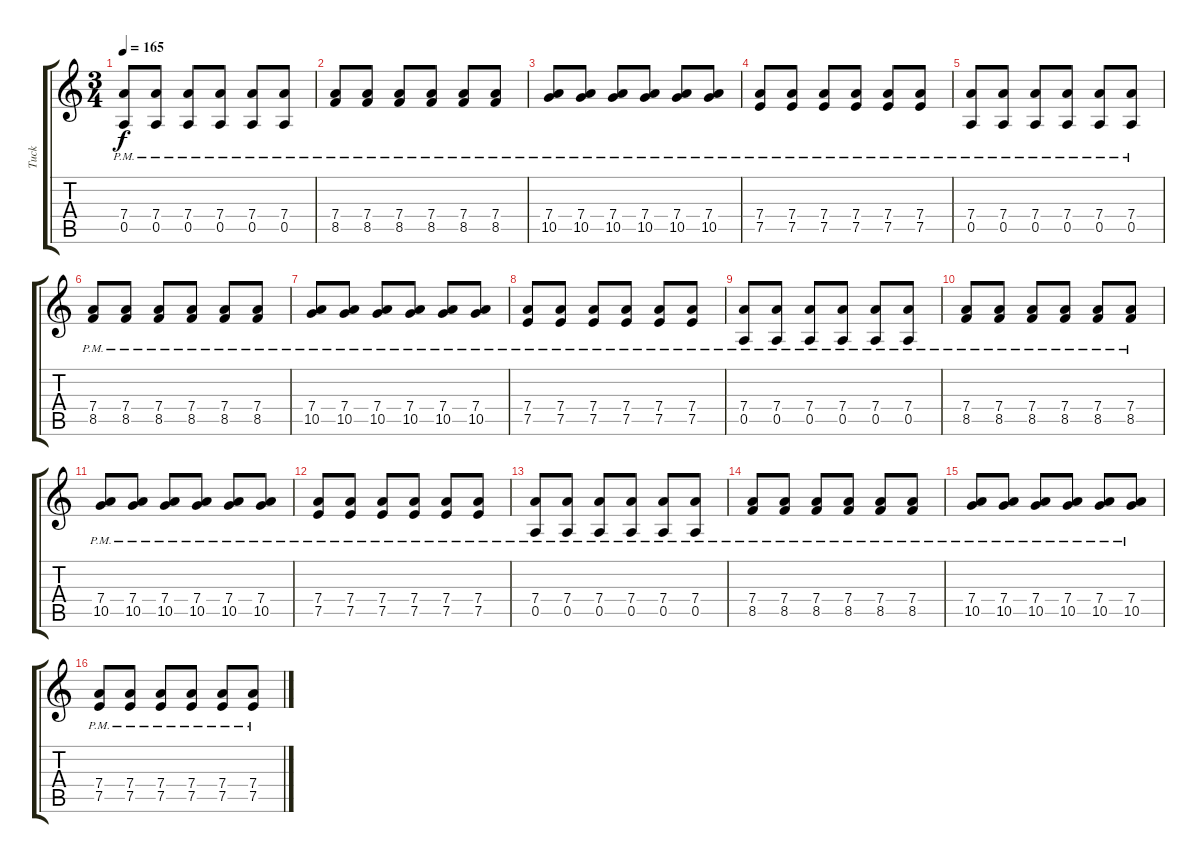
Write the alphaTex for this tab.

\track ("Tuck" "Tuck") {instrument distortionguitar}
\staff {score tabs}
\tuning (E4 B3 G3 D3 A2 E2) {hide}
\ts (3 4)
\tempo 165
\clef g2
\ks c
(7.4{pm} 0.5{pm}).8{dy f} (7.4{pm} 0.5{pm}).8 (7.4{pm} 0.5{pm}).8 (7.4{pm} 0.5{pm}).8 (7.4{pm} 0.5{pm}).8 (7.4{pm} 0.5{pm}).8 |
(7.4{pm} 8.5{pm}).8 (7.4{pm} 8.5{pm}).8 (7.4{pm} 8.5{pm}).8 (7.4{pm} 8.5{pm}).8 (7.4{pm} 8.5{pm}).8 (7.4{pm} 8.5{pm}).8 |
(7.4{pm} 10.5{pm}).8 (7.4{pm} 10.5{pm}).8 (7.4{pm} 10.5{pm}).8 (7.4{pm} 10.5{pm}).8 (7.4{pm} 10.5{pm}).8 (7.4{pm} 10.5{pm}).8 |
(7.4{pm} 7.5{pm}).8 (7.4{pm} 7.5{pm}).8 (7.4{pm} 7.5{pm}).8 (7.4{pm} 7.5{pm}).8 (7.4{pm} 7.5{pm}).8 (7.4{pm} 7.5{pm}).8 |
(7.4{pm} 0.5{pm}).8 (7.4{pm} 0.5{pm}).8 (7.4{pm} 0.5{pm}).8 (7.4{pm} 0.5{pm}).8 (7.4{pm} 0.5{pm}).8 (7.4{pm} 0.5{pm}).8 |
(7.4{pm} 8.5{pm}).8 (7.4{pm} 8.5{pm}).8 (7.4{pm} 8.5{pm}).8 (7.4{pm} 8.5{pm}).8 (7.4{pm} 8.5{pm}).8 (7.4{pm} 8.5{pm}).8 |
(7.4{pm} 10.5{pm}).8 (7.4{pm} 10.5{pm}).8 (7.4{pm} 10.5{pm}).8 (7.4{pm} 10.5{pm}).8 (7.4{pm} 10.5{pm}).8 (7.4{pm} 10.5{pm}).8 |
(7.4{pm} 7.5{pm}).8 (7.4{pm} 7.5{pm}).8 (7.4{pm} 7.5{pm}).8 (7.4{pm} 7.5{pm}).8 (7.4{pm} 7.5{pm}).8 (7.4{pm} 7.5{pm}).8 |
(7.4{pm} 0.5{pm}).8 (7.4{pm} 0.5{pm}).8 (7.4{pm} 0.5{pm}).8 (7.4{pm} 0.5{pm}).8 (7.4{pm} 0.5{pm}).8 (7.4{pm} 0.5{pm}).8 |
(7.4{pm} 8.5{pm}).8 (7.4{pm} 8.5{pm}).8 (7.4{pm} 8.5{pm}).8 (7.4{pm} 8.5{pm}).8 (7.4{pm} 8.5{pm}).8 (7.4{pm} 8.5{pm}).8 |
(7.4{pm} 10.5{pm}).8 (7.4{pm} 10.5{pm}).8 (7.4{pm} 10.5{pm}).8 (7.4{pm} 10.5{pm}).8 (7.4{pm} 10.5{pm}).8 (7.4{pm} 10.5{pm}).8 |
(7.4{pm} 7.5{pm}).8 (7.4{pm} 7.5{pm}).8 (7.4{pm} 7.5{pm}).8 (7.4{pm} 7.5{pm}).8 (7.4{pm} 7.5{pm}).8 (7.4{pm} 7.5{pm}).8 |
(7.4{pm} 0.5{pm}).8 (7.4{pm} 0.5{pm}).8 (7.4{pm} 0.5{pm}).8 (7.4{pm} 0.5{pm}).8 (7.4{pm} 0.5{pm}).8 (7.4{pm} 0.5{pm}).8 |
(7.4{pm} 8.5{pm}).8 (7.4{pm} 8.5{pm}).8 (7.4{pm} 8.5{pm}).8 (7.4{pm} 8.5{pm}).8 (7.4{pm} 8.5{pm}).8 (7.4{pm} 8.5{pm}).8 |
(7.4{pm} 10.5{pm}).8 (7.4{pm} 10.5{pm}).8 (7.4{pm} 10.5{pm}).8 (7.4{pm} 10.5{pm}).8 (7.4{pm} 10.5{pm}).8 (7.4{pm} 10.5{pm}).8 |
(7.4{pm} 7.5{pm}).8 (7.4{pm} 7.5{pm}).8 (7.4{pm} 7.5{pm}).8 (7.4{pm} 7.5{pm}).8 (7.4{pm} 7.5{pm}).8 (7.4{pm} 7.5{pm}).8
